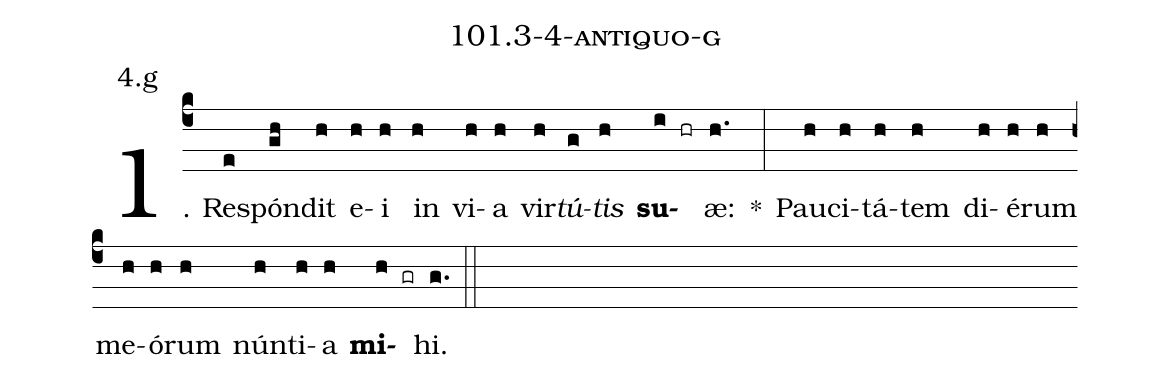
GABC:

name: 101.3-4-antiquo-g;
annotation: 4.g;
%%
(c4)1. Re(e)spón(gh)dit(h) e(h)i(h) in(h) vi(h)a(h) vir(h)<i>tú</i>(g)<i>tis</i>(h) <b>su</b>(i hr)æ:(h.) *(:) Pau(h)ci(h)tá(h)tem(h) di(h)é(h)rum(h) me(h)ó(h)rum(h) nún(h)ti(h)a(h) <b>mi</b>(h gr)hi.(g.) (::)


%E(h) u(h) o(h) u(h) a(h) e.(g.) (::)
